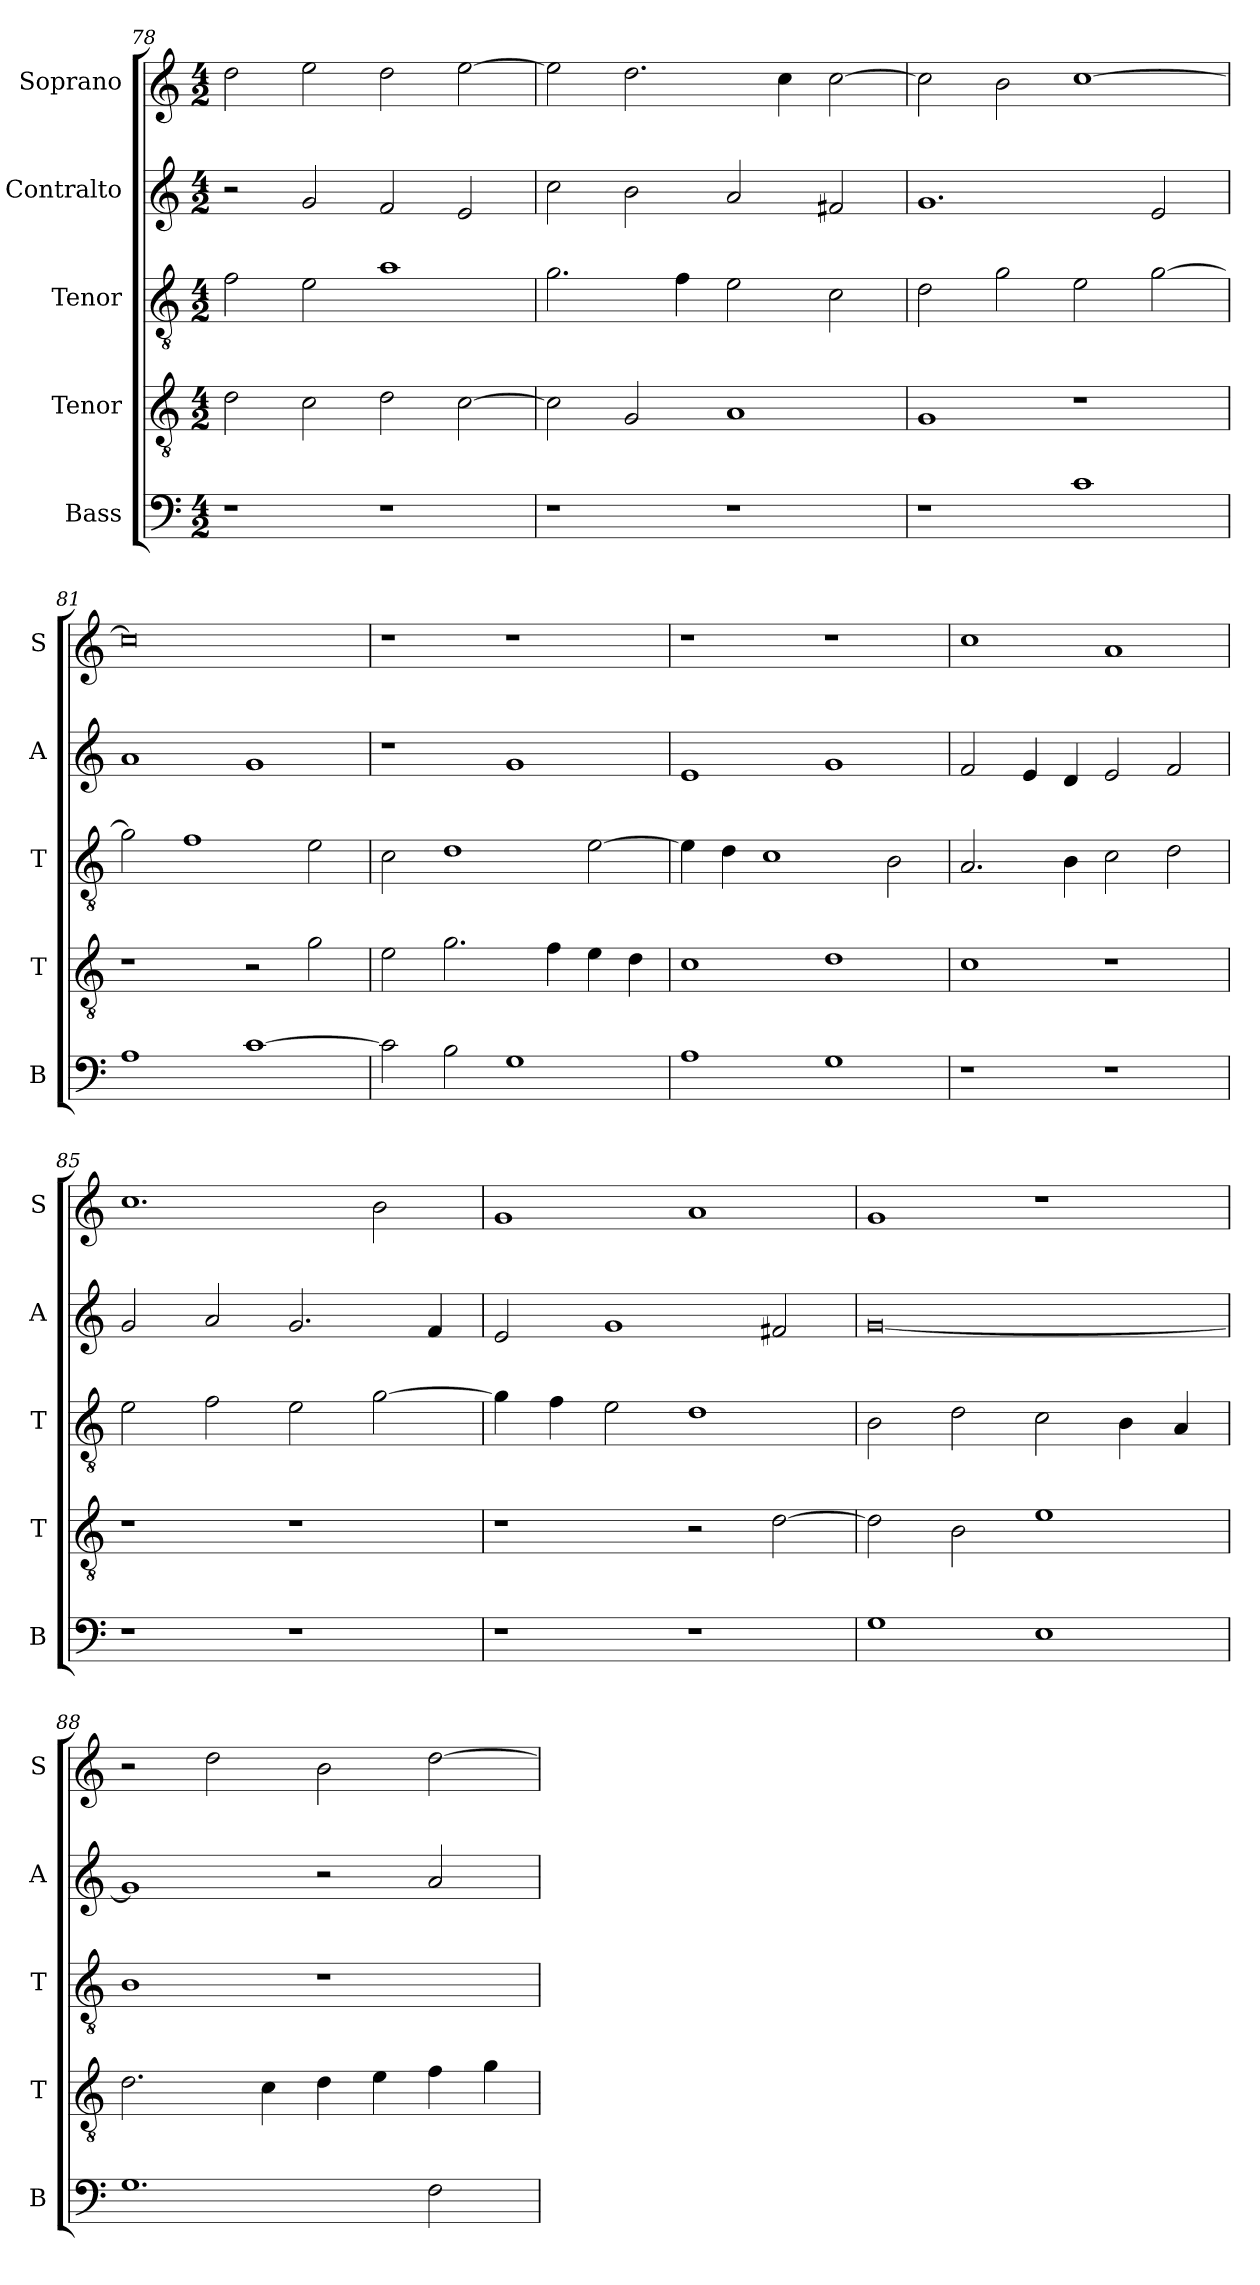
**kern	**kern	**kern	**kern	**kern
*part5	*part4	*part3	*part2	*part1
*staff5	*staff4	*staff3	*staff2	*staff1
*I"Bass	*I"Tenor	*I"Tenor	*I"Contralto	*I"Soprano
*I'B	*I'T	*I'T	*I'A	*I'S
*clefF4	*clefGv2	*clefGv2	*clefG2	*clefG2
*k[]	*k[]	*k[]	*k[]	*k[]
*G:mix	*G:mix	*G:mix	*G:mix	*G:mix
*M4/2	*M4/2	*M4/2	*M4/2	*M4/2
=78	=78	=78	=78	=78
1r	2d	2f	2r	2dd
.	2c	2e	2g	2ee
1r	2d	1a	2f	2dd
.	[2c	.	2e	[2ee
=79	=79	=79	=79	=79
1r	2c]	2.g	2cc	2ee]
.	2G	.	2b	2.dd
.	.	4f	.	.
1r	1A	2e	2a	.
.	.	.	.	4cc
.	.	2c	2f#X	[2cc
=80	=80	=80	=80	=80
1r	1G	2d	1.g	2cc]
.	.	2g	.	2b
1c	1r	2e	.	[1cc
.	.	[2g	2e	.
=81	=81	=81	=81	=81
1A	1r	2g]	1a	0cc]
.	.	1f	.	.
[1c	2r	.	1g	.
.	2g	2e	.	.
=82	=82	=82	=82	=82
2c]	2e	2c	1r	1r
2B	2.g	1d	.	.
1G	.	.	1g	1r
.	4f	.	.	.
.	4e	[2e	.	.
.	4d	.	.	.
=83	=83	=83	=83	=83
1A	1c	4e]	1e	1r
.	.	4d	.	.
.	.	1c	.	.
1G	1d	.	1g	1r
.	.	2B	.	.
=84	=84	=84	=84	=84
1r	1c	2.A	2f	1cc
.	.	.	4e	.
.	.	4B	4d	.
1r	1r	2c	2e	1a
.	.	2d	2f	.
=85	=85	=85	=85	=85
1r	1r	2e	2g	1.cc
.	.	2f	2a	.
1r	1r	2e	2.g	.
.	.	[2g	.	2b
.	.	.	4f	.
=86	=86	=86	=86	=86
1r	1r	4g]	2e	1g
.	.	4f	.	.
.	.	2e	1g	.
1r	2r	1d	.	1a
.	[2d	.	2f#X	.
=87	=87	=87	=87	=87
1G	2d]	2B	[0g	1g
.	2B	2d	.	.
1E	1e	2c	.	1r
.	.	4B	.	.
.	.	4A	.	.
=88	=88	=88	=88	=88
1.G	2.d	1B	1g]	2r
.	.	.	.	2dd
.	4c	.	.	.
.	4d	1r	2r	2b
.	4e	.	.	.
2F	4f	.	2a	[2dd
.	4g	.	.	.
=	=	=	=	=
*-	*-	*-	*-	*-
